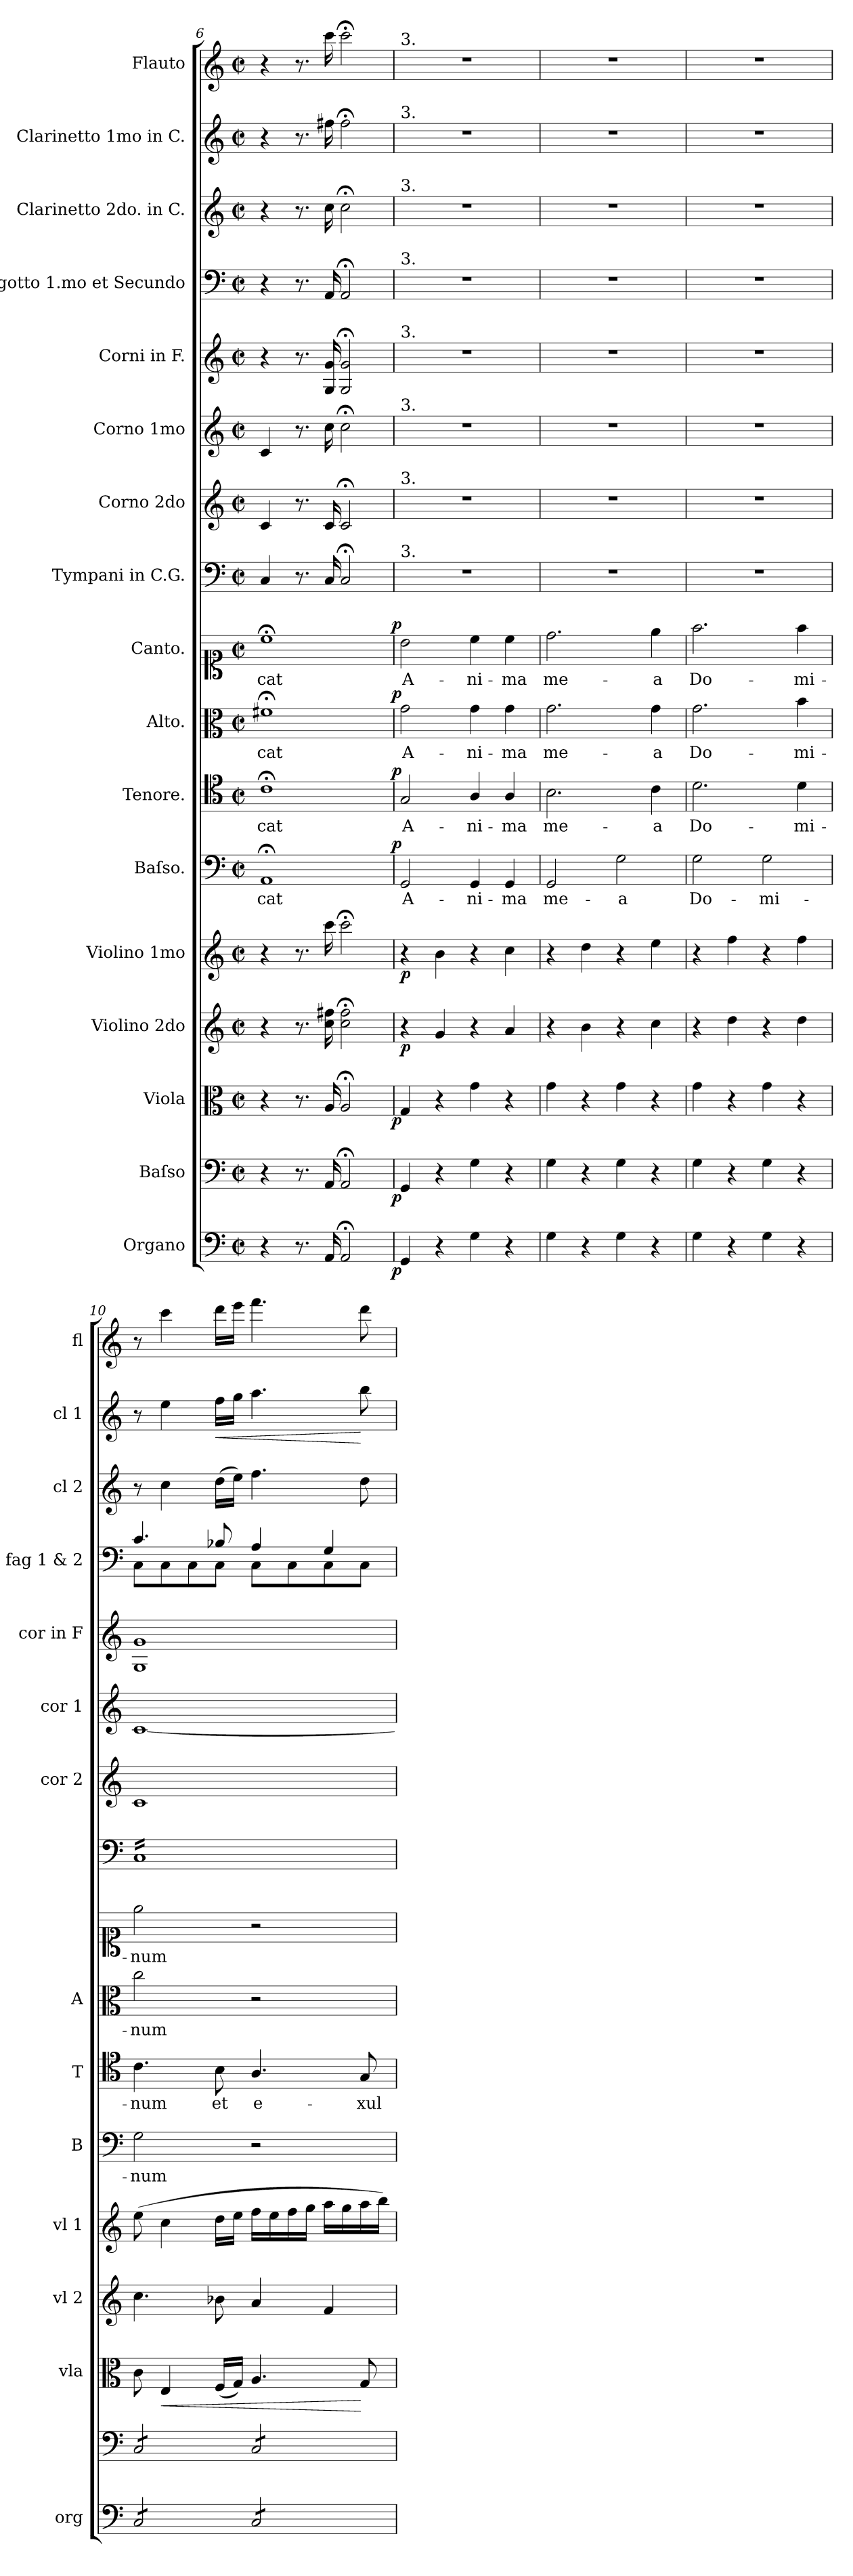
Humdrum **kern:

**kern	**dynam	**kern	**dynam	**kern	**dynam	**kern	**dynam	**kern	**dynam	**kern	**text	**dynam	**kern	**text	**dynam	**kern	**text	**dynam	**kern	**text	**dynam	**kern	**kern	**kern	**kern	**kern	**kern	**kern	**dynam	**kern
*part17	*part17	*part16	*part16	*part15	*part15	*part14	*part14	*part13	*part13	*part12	*part12	*part12	*part11	*part11	*part11	*part10	*part10	*part10	*part9	*part9	*part9	*part8	*part7	*part6	*part5	*part4	*part3	*part2	*part2	*part1
*staff17	*staff17	*staff16	*staff16	*staff15	*staff15	*staff14	*staff14	*staff13	*staff13	*staff12	*staff12	*staff12	*staff11	*staff11	*staff11	*staff10	*staff10	*staff10	*staff9	*staff9	*staff9	*staff8	*staff7	*staff6	*staff5	*staff4	*staff3	*staff2	*staff2	*staff1
*I"Organo	*	*I"Baſso	*	*I"Viola	*	*I"Violino 2do	*	*I"Violino 1mo	*	*I"Baſso.	*	*	*I"Tenore.	*	*	*I"Alto.	*	*	*I"Canto.	*	*	*I"Tympani in C.G.	*I"Corno 2do	*I"Corno 1mo	*I"Corni in F.	*I"Fagotto 1.mo et Secundo	*I"Clarinetto 2do. in C.	*I"Clarinetto 1mo in C.	*	*I"Flauto
*I'org	*	*	*	*I'vla	*	*I'vl 2	*	*I'vl 1	*	*I'B	*	*	*I'T	*	*	*I'A	*	*	*	*	*	*	*I'cor 2	*I'cor 1	*I'cor in F	*I'fag 1 & 2	*I'cl 2	*I'cl 1	*	*I'fl
*clefF4	*	*clefF4	*	*clefC3	*	*clefG2	*	*clefG2	*	*clefF4	*	*	*clefC4	*	*	*clefC3	*	*	*clefC1	*	*	*clefF4	*clefG2	*clefG2	*clefG2	*clefF4	*clefG2	*clefG2	*	*clefG2
*	*	*	*	*	*	*	*	*	*	*	*	*	*	*	*	*	*	*	*	*	*	*	*	*	*ITrd4c7	*	*	*	*	*
*k[]	*	*k[]	*	*k[]	*	*k[]	*	*k[]	*	*k[]	*	*	*k[]	*	*	*k[]	*	*	*k[]	*	*	*k[]	*k[]	*k[]	*k[b-]	*k[]	*k[]	*k[]	*	*k[]
*C:	*	*C:	*	*C:	*	*C:	*	*C:	*	*C:	*	*	*C:	*	*	*C:	*	*	*C:	*	*	*C:	*C:	*C:	*	*C:	*C:	*C:	*	*C:
*M2/2	*	*M2/2	*	*M2/2	*	*M2/2	*	*M2/2	*	*M2/2	*	*	*M2/2	*	*	*M2/2	*	*	*M2/2	*	*	*M2/2	*M2/2	*M2/2	*M2/2	*M2/2	*M2/2	*M2/2	*	*M2/2
*met(c|)	*	*met(c|)	*	*met(c|)	*	*met(c|)	*	*met(c|)	*	*met(c|)	*	*	*met(c|)	*	*	*met(c|)	*	*	*met(c|)	*	*	*met(c|)	*met(c|)	*met(c|)	*met(c|)	*met(c|)	*met(c|)	*met(c|)	*	*met(c|)
=6	=6	=6	=6	=6	=6	=6	=6	=6	=6	=6	=6	=6	=6	=6	=6	=6	=6	=6	=6	=6	=6	=6	=6	=6	=6	=6	=6	=6	=6	=6
4r	.	4r	.	4r	.	4r	.	4r	.	1AA;</	-cat	.	1c;<\	-cat	.	1f#X;<\	-cat	.	1cc;<\	-cat	.	4C/	4c/	4c/	4r	4r	4r	4r	.	4r
8.r	.	8.r	.	8.r	.	8.r	.	8.r	.	.	.	.	.	.	.	.	.	.	.	.	.	8.r	8.r	8.r	8.r	8.r	8.r	8.r	.	8.r
16AA/	.	16AA/	.	16A/	.	16cc\ 16ff#X\	.	16ccc\	.	.	.	.	.	.	.	.	.	.	.	.	.	16C/	16c/	16cc\	16C/ 16c/	16AA/	16cc\	16ff#X\	.	16ccc\
2AA;/	.	2AA;</	.	2A;</	.	2cc;<\ 2ff#;<\	.	2ccc;<\	.	.	.	.	.	.	.	.	.	.	.	.	.	2C;</	2c;</	2cc;<\	2C;</ 2c;</	2AA;</	2cc;<\	2ff#;<\	.	2ccc;<\
=7	=7	=7	=7	=7	=7	=7	=7	=7	=7	=7	=7	=7	=7	=7	=7	=7	=7	=7	=7	=7	=7	=7	=7	=7	=7	=7	=7	=7	=7	=7
!	!	!	!	!	!	!	!	!	!	!	!	!	!	!	!	!	!	!	!	!	!	!	!	!	!	!	!	!	!	!LO:TX:a:t=3.
!	!	!	!	!	!	!	!	!	!	!	!	!	!	!	!	!	!	!	!	!	!	!	!	!	!	!	!	!LO:TX:a:t=3.	!	!
!	!	!	!	!	!	!	!	!	!	!	!	!	!	!	!	!	!	!	!	!	!	!	!	!	!	!	!LO:TX:a:t=3.	!	!	!
!	!	!	!	!	!	!	!	!	!	!	!	!	!	!	!	!	!	!	!	!	!	!	!	!	!	!LO:TX:a:t=3.	!	!	!	!
!	!	!	!	!	!	!	!	!	!	!	!	!	!	!	!	!	!	!	!	!	!	!	!	!	!LO:TX:a:t=3.	!	!	!	!	!
!	!	!	!	!	!	!	!	!	!	!	!	!	!	!	!	!	!	!	!	!	!	!	!	!LO:TX:a:t=3.	!	!	!	!	!	!
!	!	!	!	!	!	!	!	!	!	!	!	!	!	!	!	!	!	!	!	!	!	!	!LO:TX:a:t=3.	!	!	!	!	!	!	!
!	!	!	!	!	!	!	!	!	!	!	!	!	!	!	!	!	!	!	!	!	!	!LO:TX:a:t=3.	!	!	!	!	!	!	!	!
!	!LO:DY:rj	!	!LO:DY:rj	!	!LO:DY:rj	!	!	!	!	!	!	!LO:DY:a:rj	!	!	!LO:DY:a:rj	!	!	!LO:DY:a:rj	!	!	!LO:DY:a:rj	!	!	!	!	!	!	!	!	!
4GG/	p	4GG/	p	4G/	p	4r	p	4r	p	2GG/	A-	p	2G/	A-	p	2g\	A-	p	2b\	A-	p	1r	1r	1r	1r	1r	1r	1r	.	1r
4r	.	4r	.	4r	.	4g/	.	4b\	.	.	.	.	.	.	.	.	.	.	.	.	.	.	.	.	.	.	.	.	.	.
4G\	.	4G\	.	4g\	.	4r	.	4r	.	4GG/	-ni-	.	4A/	-ni-	.	4g\	-ni-	.	4cc\	-ni-	.	.	.	.	.	.	.	.	.	.
4r	.	4r	.	4r	.	4a/	.	4cc\	.	4GG/	-ma	.	4A/	-ma	.	4g\	-ma	.	4cc\	-ma	.	.	.	.	.	.	.	.	.	.
=8	=8	=8	=8	=8	=8	=8	=8	=8	=8	=8	=8	=8	=8	=8	=8	=8	=8	=8	=8	=8	=8	=8	=8	=8	=8	=8	=8	=8	=8	=8
4G\	.	4G\	.	4g\	.	4r	.	4r	.	2GG/	me-	.	2.B\	me-	.	2.g\	me-	.	2.dd\	me-	.	1r	1r	1r	1r	1r	1r	1r	.	1r
4r	.	4r	.	4r	.	4b\	.	4dd\	.	.	.	.	.	.	.	.	.	.	.	.	.	.	.	.	.	.	.	.	.	.
4G\	.	4G\	.	4g\	.	4r	.	4r	.	2G\	-a	.	.	.	.	.	.	.	.	.	.	.	.	.	.	.	.	.	.	.
4r	.	4r	.	4r	.	4cc\	.	4ee\	.	.	.	.	4c\	-a	.	4g\	-a	.	4ee\	-a	.	.	.	.	.	.	.	.	.	.
=9	=9	=9	=9	=9	=9	=9	=9	=9	=9	=9	=9	=9	=9	=9	=9	=9	=9	=9	=9	=9	=9	=9	=9	=9	=9	=9	=9	=9	=9	=9
4G\	.	4G\	.	4g\	.	4r	.	4r	.	2G\	Do-	.	2.d\	Do-	.	2.g\	Do-	.	2.ff\	Do-	.	1r	1r	1r	1r	1r	1r	1r	.	1r
4r	.	4r	.	4r	.	4dd\	.	4ff\	.	.	.	.	.	.	.	.	.	.	.	.	.	.	.	.	.	.	.	.	.	.
4G\	.	4G\	.	4g\	.	4r	.	4r	.	2G\	-mi-	.	.	.	.	.	.	.	.	.	.	.	.	.	.	.	.	.	.	.
4r	.	4r	.	4r	.	4dd\	.	4ff\	.	.	.	.	4d\	-mi-	.	4b\	-mi-	.	4ff\	-mi-	.	.	.	.	.	.	.	.	.	.
=10	=10	=10	=10	=10	=10	=10	=10	=10	=10	=10	=10	=10	=10	=10	=10	=10	=10	=10	=10	=10	=10	=10	=10	=10	=10	=10	=10	=10	=10	=10
*	*	*	*	*	*	*	*	*	*	*	*	*	*	*	*	*	*	*	*	*	*	*	*	*	*	*^	*	*	*	*
!	!	!	!	!	!	!	!	!	!	!	!	!	!	!	!	!	!	!	!	!	!	!LO:TX:a:t=1	!	!	!	!	!	!	!	!	!
*tremolo	*	*	*	*	*	*	*	*	*	*	*	*	*	*	*	*	*	*	*	*	*	*	*	*	*	*	*	*	*	*	*
*	*	*tremolo	*	*	*	*	*	*	*	*	*	*	*	*	*	*	*	*	*	*	*	*	*	*	*	*	*	*	*	*	*
*	*	*	*	*	*	*	*	*	*	*	*	*	*	*	*	*	*	*	*	*	*	*tremolo	*	*	*	*	*	*	*	*	*
*	*	*	*	*	*	*	*	*	*	*	*	*	*	*	*	*	*	*	*	*	*	*	*	*	*	*tremolo	*	*	*	*	*
8C/L	.	8C/L	.	8c\	.	4.cc\	.	(8ee\	.	2G\	-num	.	4.c\	-num	.	2cc\	-num	.	2ee\	-num	.	16C/LL	1c/	[1c/	1C/ 1c/	4.c/	8C\L	8r	8r	.	8r
.	.	.	.	.	.	.	.	.	.	.	.	.	.	.	.	.	.	.	.	.	.	16C/	.	.	.	.	.	.	.	.	.
!	!	!	!	!	!LO:HP:b	!	!	!	!	!	!	!	!	!	!	!	!	!	!	!	!	!	!	!	!	!	!	!	!	!	!
8C/	.	8C/	.	4E/	<	.	.	4cc\	.	.	.	.	.	.	.	.	.	.	.	.	.	16C/	.	.	.	.	8C\	4cc\	4ee\	.	4ccc\
.	.	.	.	.	.	.	.	.	.	.	.	.	.	.	.	.	.	.	.	.	.	16C/	.	.	.	.	.	.	.	.	.
8C/	.	8C/	.	.	.	.	.	.	.	.	.	.	.	.	.	.	.	.	.	.	.	16C/	.	.	.	.	8C\	.	.	.	.
.	.	.	.	.	.	.	.	.	.	.	.	.	.	.	.	.	.	.	.	.	.	16C/	.	.	.	.	.	.	.	.	.
!	!	!	!	!	!	!	!	!	!	!	!	!	!	!	!	!	!	!	!	!	!	!	!	!	!	!	!	!	!	!LO:HP:b	!
8C/J	.	8C/J	.	(16F/LL	.	8b-X\	.	16dd\LL	.	.	.	.	8B\	et	.	.	.	.	.	.	.	16C/	.	.	.	8B-X/	8C\J	(16dd\LL	16ff\LL	<	16ddd\LL
.	.	.	.	16G/JJ)	.	.	.	16ee\JJ	.	.	.	.	.	.	.	.	.	.	.	.	.	16C/	.	.	.	.	.	16ee\JJ)	16gg\JJ	.	16eee\JJ
8C/L	.	8C/L	.	4.A/	.	4a/	.	16ff\LL	.	2r	.	.	4.A/	e-	.	2r	.	.	2r	.	.	16C/	.	.	.	4A/	8C\L	4.ff\	4.aa\	.	4.fff\
.	.	.	.	.	.	.	.	16ee\	.	.	.	.	.	.	.	.	.	.	.	.	.	16C/	.	.	.	.	.	.	.	.	.
8C/	.	8C/	.	.	.	.	.	16ff\	.	.	.	.	.	.	.	.	.	.	.	.	.	16C/	.	.	.	.	8C\	.	.	.	.
.	.	.	.	.	.	.	.	16gg\JJ	.	.	.	.	.	.	.	.	.	.	.	.	.	16C/	.	.	.	.	.	.	.	.	.
8C/	.	8C/	.	.	.	4f/	.	16aa\LL	.	.	.	.	.	.	.	.	.	.	.	.	.	16C/	.	.	.	4G/	8C\	.	.	.	.
.	.	.	.	.	.	.	.	16gg\	.	.	.	.	.	.	.	.	.	.	.	.	.	16C/	.	.	.	.	.	.	.	.	.
8C/J	.	8C/J	.	8G/	[	.	.	16aa\	.	.	.	.	8G/	-xul-	.	.	.	.	.	.	.	16C/	.	.	.	.	8C\J	8dd\	8bb\	[	8ddd\
*	*	*	*	*	*	*	*	*	*	*	*	*	*	*	*	*	*	*	*	*	*	*	*	*	*	*Xtremolo	*	*	*	*	*
*	*	*Xtremolo	*	*	*	*	*	*	*	*	*	*	*	*	*	*	*	*	*	*	*	*	*	*	*	*	*	*	*	*	*
*Xtremolo	*	*	*	*	*	*	*	*	*	*	*	*	*	*	*	*	*	*	*	*	*	*	*	*	*	*	*	*	*	*	*
.	.	.	.	.	.	.	.	16bb\JJ)	.	.	.	.	.	.	.	.	.	.	.	.	.	16C/JJ	.	.	.	.	.	.	.	.	.
*	*	*	*	*	*	*	*	*	*	*	*	*	*	*	*	*	*	*	*	*	*	*Xtremolo	*	*	*	*	*	*	*	*	*
*	*	*	*	*	*	*	*	*	*	*	*	*	*	*	*	*	*	*	*	*	*	*	*	*	*	*v	*v	*	*	*	*
=	=	=	=	=	=	=	=	=	=	=	=	=	=	=	=	=	=	=	=	=	=	=	=	=	=	=	=	=	=	=
*-	*-	*-	*-	*-	*-	*-	*-	*-	*-	*-	*-	*-	*-	*-	*-	*-	*-	*-	*-	*-	*-	*-	*-	*-	*-	*-	*-	*-	*-	*-
